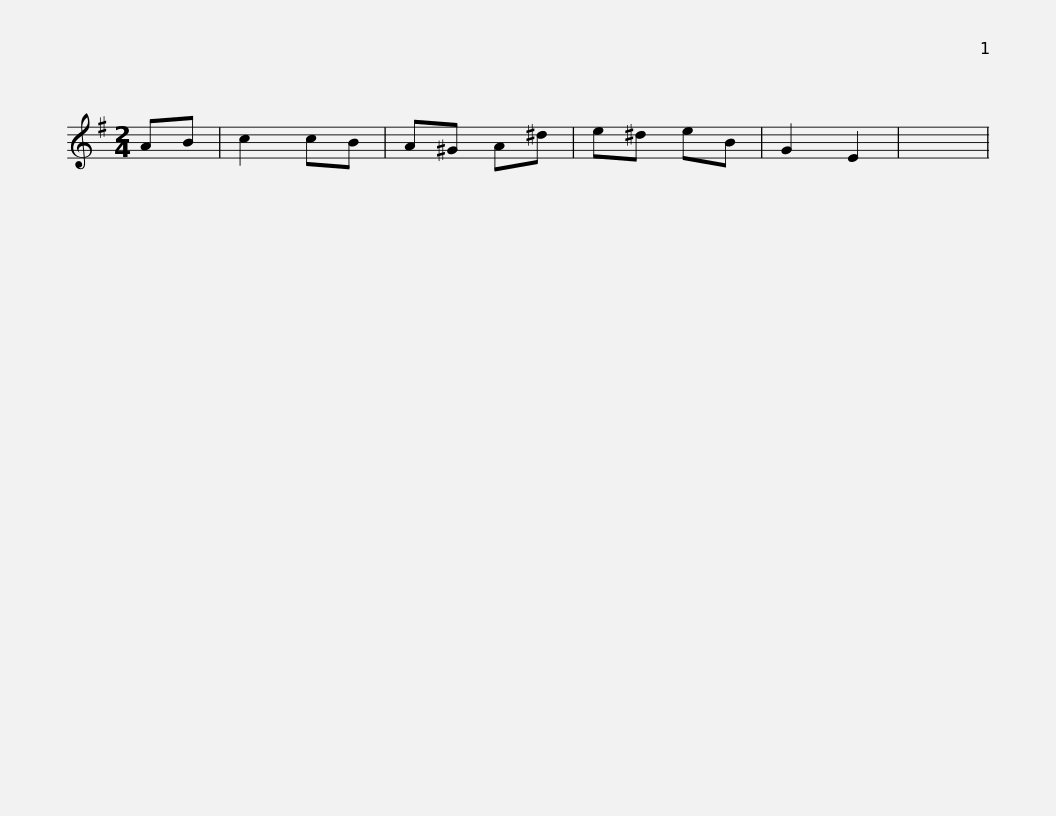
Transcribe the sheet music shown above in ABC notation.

X:1
L:1/8
M:2/4
I:linebreak $
K:Emin
V:1 treble
V:1
 AB | c2 cB | A^G A^d | e^d eB | G2 E2 | %5
 x4 | %6
